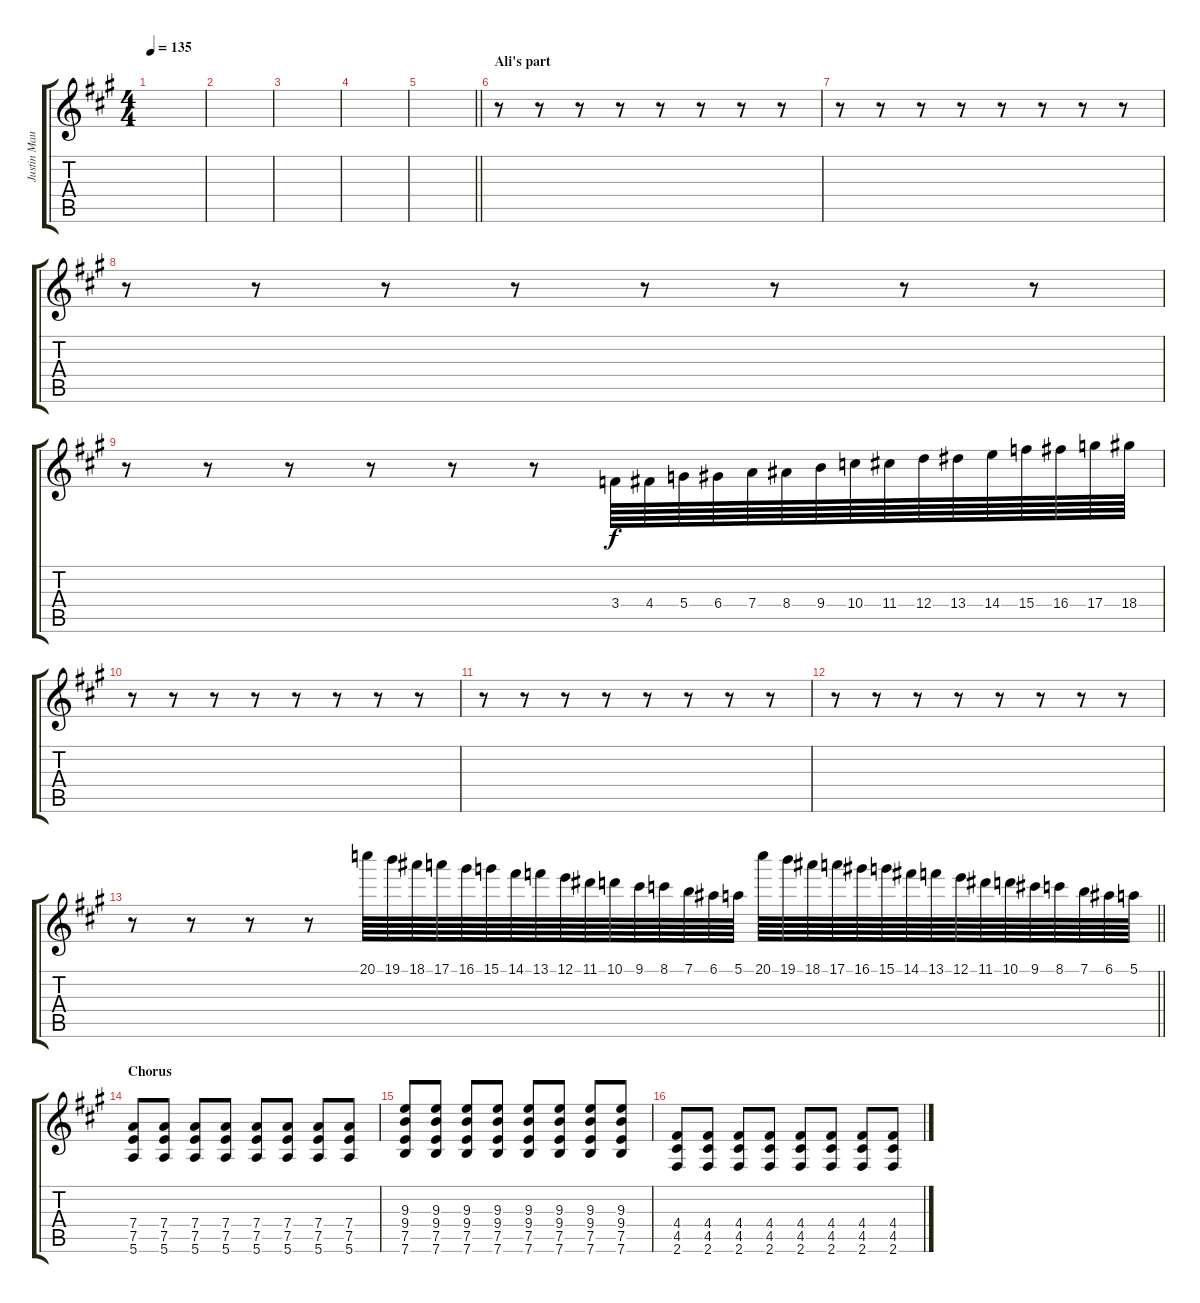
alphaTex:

\track ("Justin Mauriello - Rythem" "Justin Mau") {instrument distortionguitar}
\staff {score tabs}
\tuning (E4 B3 G3 D3 A2 E2) {hide}
\ts (4 4)
\tempo 135
\clef g2
\ks a
|
|
|
|
\barLineRight lightlight
|
\section ("" "Ali's part")
r.8 r.8 r.8 r.8 r.8 r.8 r.8 r.8 |
r.8 r.8 r.8 r.8 r.8 r.8 r.8 r.8 |
r.8 r.8 r.8 r.8 r.8 r.8 r.8 r.8 |
r.8 r.8 r.8 r.8 r.8 r.8 3.4.64 4.4.64 5.4.64 6.4.64 7.4.64 8.4.64 9.4.64 10.4.64 11.4.64 12.4.64 13.4.64 14.4.64 15.4.64 16.4.64 17.4.64 18.4.64 |
r.8 r.8 r.8 r.8 r.8 r.8 r.8 r.8 |
r.8 r.8 r.8 r.8 r.8 r.8 r.8 r.8 |
r.8 r.8 r.8 r.8 r.8 r.8 r.8 r.8 |
\barLineRight lightlight
r.8 r.8 r.8 r.8 20.1.64{volume 16} 19.1.64 18.1.64 17.1.64 16.1.64 15.1.64 14.1.64 13.1.64 12.1.64 11.1.64 10.1.64 9.1.64 8.1.64 7.1.64 6.1.64 5.1.64 20.1.64 19.1.64 18.1.64 17.1.64 16.1.64 15.1.64 14.1.64 13.1.64 12.1.64 11.1.64 10.1.64 9.1.64 8.1.64 7.1.64 6.1.64 5.1.64 |
\section ("" "Chorus")
(7.4 7.5 5.6).8{volume 11} (7.4 7.5 5.6).8 (7.4 7.5 5.6).8 (7.4 7.5 5.6).8 (7.4 7.5 5.6).8 (7.4 7.5 5.6).8 (7.4 7.5 5.6).8 (7.4 7.5 5.6).8 |
(9.3 9.4 7.5 7.6).8 (9.3 9.4 7.5 7.6).8 (9.3 9.4 7.5 7.6).8 (9.3 9.4 7.5 7.6).8 (9.3 9.4 7.5 7.6).8 (9.3 9.4 7.5 7.6).8 (9.3 9.4 7.5 7.6).8 (9.3 9.4 7.5 7.6).8 |
(4.4 4.5 2.6).8 (4.4 4.5 2.6).8 (4.4 4.5 2.6).8 (4.4 4.5 2.6).8 (4.4 4.5 2.6).8 (4.4 4.5 2.6).8 (4.4 4.5 2.6).8 (4.4 4.5 2.6).8
